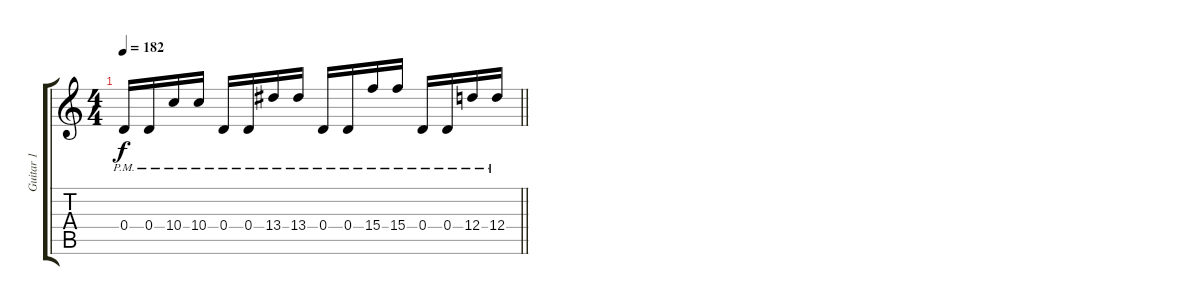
\track ("Guitar 1" "Guitar 1") {instrument distortionguitar}
\staff {score tabs}
\tuning (E4 B3 G3 D3 A2 D2) {hide}
\ts (4 4)
\tempo 182
\clef g2
\barLineRight lightlight
\ks c
0.4{pm}.16{dy f} 0.4{pm}.16 10.4{pm}.16 10.4{pm}.16 0.4{pm}.16 0.4{pm}.16 13.4{pm}.16 13.4{pm}.16 0.4{pm}.16 0.4{pm}.16 15.4{pm}.16 15.4{pm}.16 0.4{pm}.16 0.4{pm}.16 12.4{pm}.16 12.4{pm}.16
